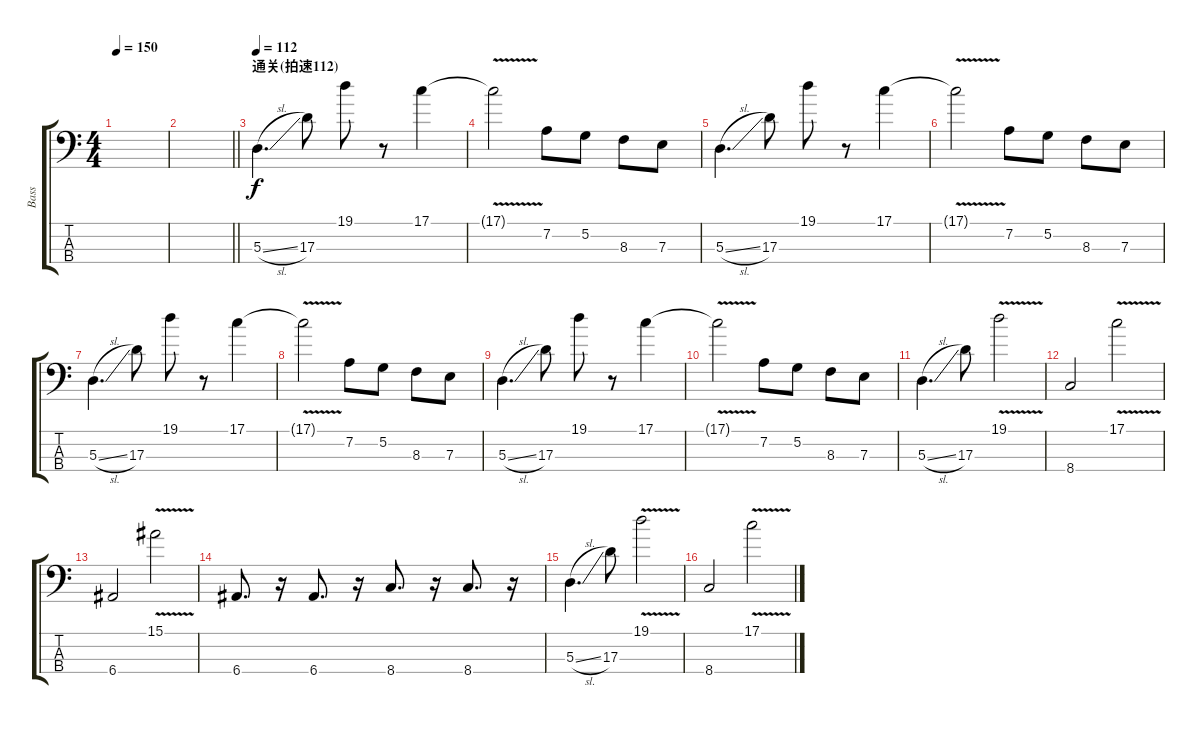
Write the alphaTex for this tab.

\track ("Bass" "Bass") {instrument electricbassfinger}
\staff {score tabs}
\tuning (G2 D2 A1 E1) {hide}
\ts (4 4)
\tempo 150
\clef f4
\ks c
|
\barLineRight lightlight
|
\section ("" "通关(拍速112)")
\tempo 112
5.3{sl}.4{d} 17.3.8 19.1.8 r.8 17.1.4 |
17.1{v t}.2 7.2.8 5.2.8 8.3.8 7.3.8 |
5.3{sl}.4{d} 17.3.8 19.1.8 r.8 17.1.4 |
17.1{v t}.2 7.2.8 5.2.8 8.3.8 7.3.8 |
5.3{sl}.4{d} 17.3.8 19.1.8 r.8 17.1.4 |
17.1{v t}.2 7.2.8 5.2.8 8.3.8 7.3.8 |
5.3{sl}.4{d} 17.3.8 19.1.8 r.8 17.1.4 |
17.1{v t}.2 7.2.8 5.2.8 8.3.8 7.3.8 |
5.3{sl}.4{d} 17.3.8 19.1{v}.2 |
8.4.2 17.1{v}.2 |
6.4.2 15.1{v}.2 |
6.4.8{d} r.16 6.4.8{d} r.16 8.4.8{d} r.16 8.4.8{d} r.16 |
5.3{sl}.4{d} 17.3.8 19.1{v}.2 |
8.4.2 17.1{v}.2
